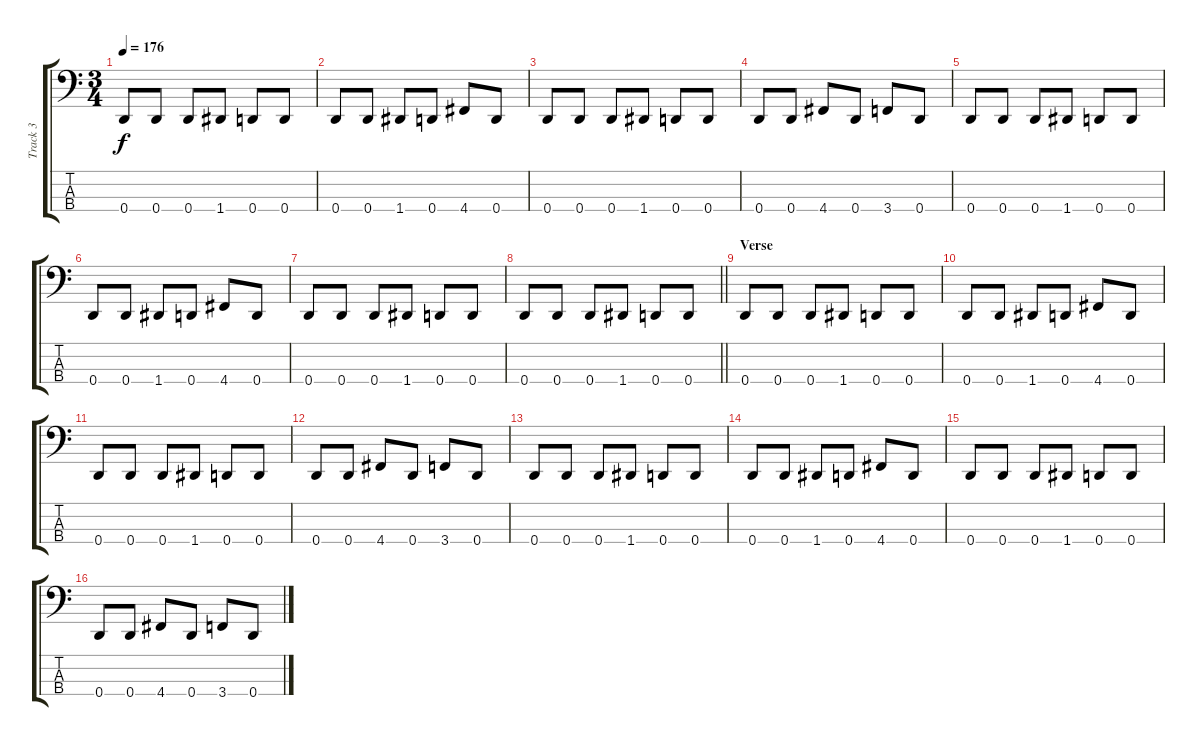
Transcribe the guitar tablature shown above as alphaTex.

\track ("Track 3" "Track 3") {instrument electricbassfinger}
\staff {score tabs}
\tuning (G2 D2 A1 D1) {hide}
\ts (3 4)
\tempo 176
\clef f4
\ks c
0.4.8{dy f} 0.4.8 0.4.8 1.4.8 0.4.8 0.4.8 |
0.4.8 0.4.8 1.4.8 0.4.8 4.4.8 0.4.8 |
0.4.8 0.4.8 0.4.8 1.4.8 0.4.8 0.4.8 |
0.4.8 0.4.8 4.4.8 0.4.8 3.4.8 0.4.8 |
0.4.8 0.4.8 0.4.8 1.4.8 0.4.8 0.4.8 |
0.4.8 0.4.8 1.4.8 0.4.8 4.4.8 0.4.8 |
0.4.8 0.4.8 0.4.8 1.4.8 0.4.8 0.4.8 |
\barLineRight lightlight
0.4.8 0.4.8 0.4.8 1.4.8 0.4.8 0.4.8 |
\section ("" "Verse")
0.4.8 0.4.8 0.4.8 1.4.8 0.4.8 0.4.8 |
0.4.8 0.4.8 1.4.8 0.4.8 4.4.8 0.4.8 |
0.4.8 0.4.8 0.4.8 1.4.8 0.4.8 0.4.8 |
0.4.8 0.4.8 4.4.8 0.4.8 3.4.8 0.4.8 |
0.4.8 0.4.8 0.4.8 1.4.8 0.4.8 0.4.8 |
0.4.8 0.4.8 1.4.8 0.4.8 4.4.8 0.4.8 |
0.4.8 0.4.8 0.4.8 1.4.8 0.4.8 0.4.8 |
0.4.8 0.4.8 4.4.8 0.4.8 3.4.8 0.4.8
